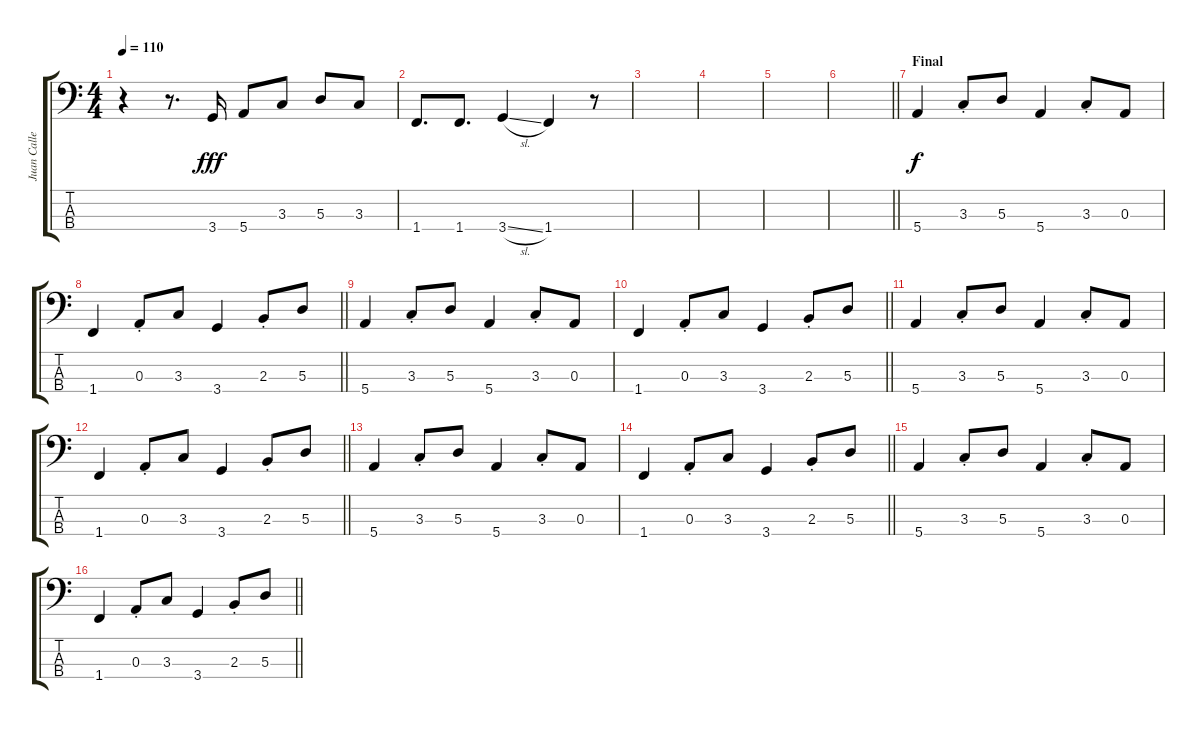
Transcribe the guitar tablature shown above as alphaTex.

\track ("Juan Calleros" "Juan Calle") {instrument electricbassfinger}
\staff {score tabs}
\tuning (G2 D2 A1 E1) {hide}
\ts (4 4)
\tempo 110
\clef f4
\ks c
r.4{dy fff} r.8{d} 3.4.16 5.4.8 3.3.8 5.3.8 3.3.8 |
1.4.8{d} 1.4.8{d} 3.4{sl}.4 1.4.4 r.8 |
|
|
|
\barLineRight lightlight
|
\section ("" "Final")
5.4.4{dy f} 3.3{st}.8 5.3.8 5.4.4 3.3{st}.8 0.3.8 |
\barLineRight lightlight
1.4.4 0.3{st}.8 3.3.8 3.4.4 2.3{st}.8 5.3.8 |
5.4.4 3.3{st}.8 5.3.8 5.4.4 3.3{st}.8 0.3.8 |
\barLineRight lightlight
1.4.4 0.3{st}.8 3.3.8 3.4.4 2.3{st}.8 5.3.8 |
5.4.4 3.3{st}.8 5.3.8 5.4.4 3.3{st}.8 0.3.8 |
\barLineRight lightlight
1.4.4 0.3{st}.8 3.3.8 3.4.4 2.3{st}.8 5.3.8 |
5.4.4 3.3{st}.8 5.3.8 5.4.4 3.3{st}.8 0.3.8 |
\barLineRight lightlight
1.4.4 0.3{st}.8 3.3.8 3.4.4 2.3{st}.8 5.3.8 |
5.4.4 3.3{st}.8 5.3.8 5.4.4 3.3{st}.8 0.3.8 |
\barLineRight lightlight
1.4.4 0.3{st}.8 3.3.8 3.4.4 2.3{st}.8 5.3.8
